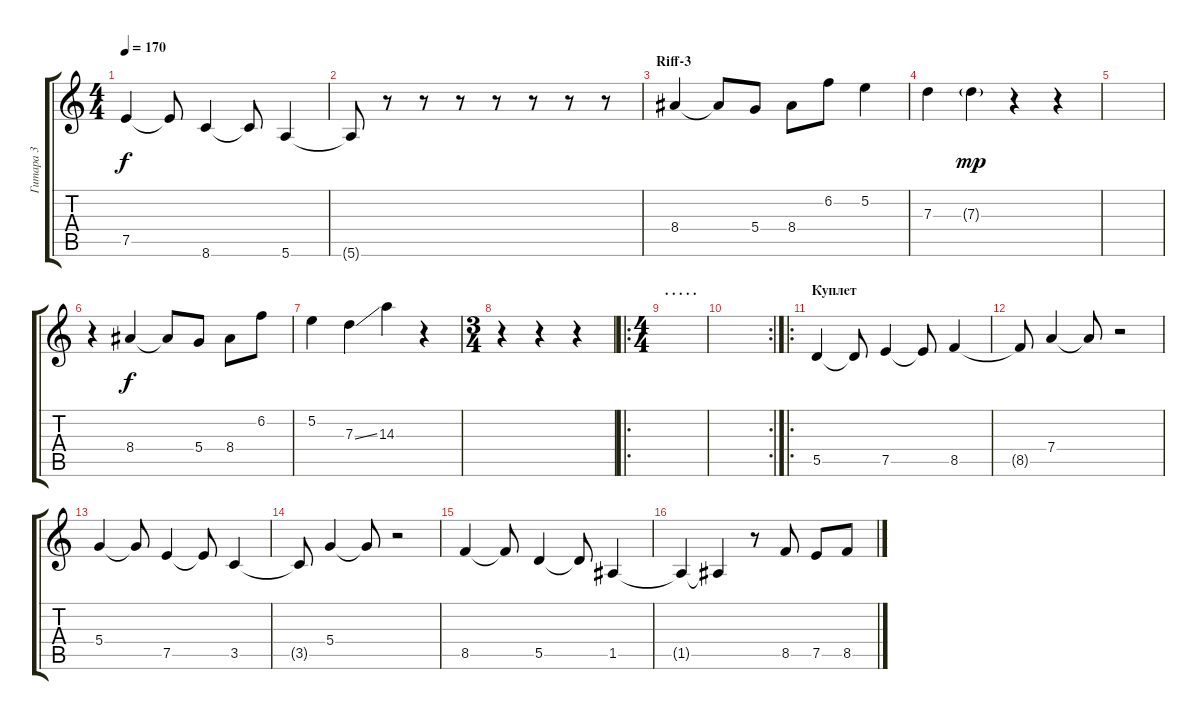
\track ("Гитара 3" "Гитара 3") {instrument distortionguitar}
\staff {score tabs}
\tuning (E4 B3 G3 D3 A2 E2) {hide}
\ts (4 4)
\tempo 170
\clef g2
\ks c
7.5.4{dy f} 7.5{t}.8 8.6.4 8.6{t}.8 5.6.4 |
5.6{t}.8 r.8 r.8 r.8 r.8 r.8 r.8 r.8 |
\section ("" "Riff-3")
8.4.4 8.4{t}.8 5.4.8 8.4.8 6.2.8 5.2.4 |
7.3.4 7.3{g}.4{dy mp} r.4 r.4 |
|
r.4 8.4.4{dy f} 8.4{t}.8 5.4.8 8.4.8 6.2.8 |
5.2.4 7.3{ss}.4 14.3.4 r.4 |
\ts (3 4)
r.4 r.4 r.4 |
\ro
\ts (4 4)
\section ("" ". . . . .")
|
\rc 2
|
\ro
\section ("" "Куплет")
5.5.4 5.5{t}.8 7.5.4 7.5{t}.8 8.5.4 |
8.5{t}.8 7.4.4 7.4{t}.8 r.2 |
5.4.4 5.4{t}.8 7.5.4 7.5{t}.8 3.5.4 |
3.5{t}.8 5.4.4 5.4{t}.8 r.2 |
8.5.4 8.5{t}.8 5.5.4 5.5{t}.8 1.5.4 |
1.5{t}.4 1.5{t}.4 r.8 8.5.8 7.5.8 8.5.8
